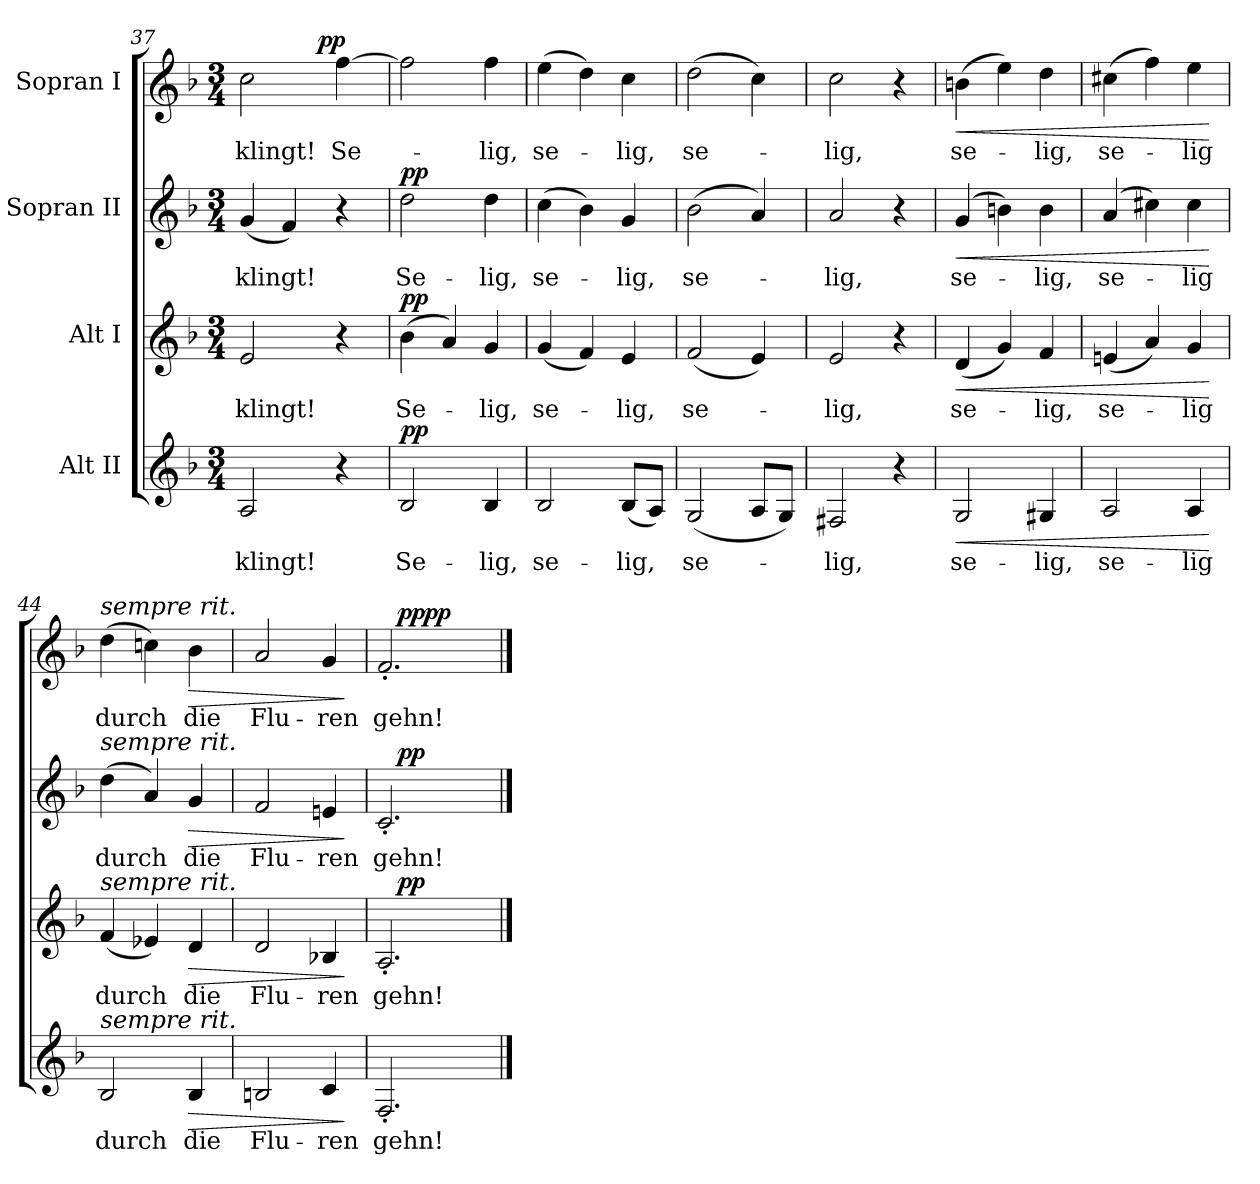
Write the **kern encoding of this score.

**kern	**text	**dynam	**kern	**text	**dynam	**kern	**text	**dynam	**kern	**text	**dynam
*part4	*part4	*part4	*part3	*part3	*part3	*part2	*part2	*part2	*part1	*part1	*part1
*staff4	*staff4	*staff4	*staff3	*staff3	*staff3	*staff2	*staff2	*staff2	*staff1	*staff1	*staff1
*I"Alt II	*	*	*I"Alt I	*	*	*I"Sopran II	*	*	*I"Sopran I	*	*
*clefG2	*	*	*clefG2	*	*	*clefG2	*	*	*clefG2	*	*
*k[b-]	*	*	*k[b-]	*	*	*k[b-]	*	*	*k[b-]	*	*
*F:	*	*	*F:	*	*	*F:	*	*	*F:	*	*
*M3/4	*	*	*M3/4	*	*	*M3/4	*	*	*M3/4	*	*
=37	=37	=37	=37	=37	=37	=37	=37	=37	=37	=37	=37
!	!LO:LY:b	!	!	!LO:LY:b	!	!	!LO:LY:b	!	!	!LO:LY:b	!
*	*	*	*	*	*	*	*	*	*^	*	*
2A/	klingt!	.	2e/	klingt!	.	(<4g/	klingt!	.	2cc\	4..ryy	klingt!	.
.	.	.	.	.	.	4f/)	.	.	.	.	.	.
!	!	!	!	!	!	!	!	!	!	!	!	!LO:DY:a
.	.	.	.	.	.	.	.	.	.	4ryy	.	pp
!	!	!	!	!	!	!	!	!	!	!	!LO:LY:b	!
4r	.	.	4r	.	.	4r	.	.	[<4ff\	.	Se-	.
.	.	.	.	.	.	.	.	.	.	16ryy	.	.
!!LO:LB:g=z
=38	=38	=38	=38	=38	=38	=38	=38	=38	=38	=38	=38	=38
!	!LO:LY:b	!LO:DY:a	!	!LO:LY:b	!LO:DY:a	!	!LO:LY:b	!LO:DY:a	!	!	!	!
*	*	*	*	*	*	*	*	*	*v	*v	*	*
2B-/	Se-	pp	(>4b-\	Se-	pp	2dd\	Se-	pp	2ff\]	.	.
.	.	.	4a/)	.	.	.	.	.	.	.	.
!	!LO:LY:b	!	!	!LO:LY:b	!	!	!LO:LY:b	!	!	!LO:LY:b	!
4B-/	-lig,	.	4g/	-lig,	.	4dd\	-lig,	.	4ff\	-lig,	.
=39	=39	=39	=39	=39	=39	=39	=39	=39	=39	=39	=39
!	!LO:LY:b	!	!	!LO:LY:b	!	!	!LO:LY:b	!	!	!LO:LY:b	!
2B-/	se-	.	(<4g/	se-	.	(>4cc\	se-	.	(>4ee\	se-	.
.	.	.	4f/)	.	.	4b-\)	.	.	4dd\)	.	.
!	!LO:LY:b	!	!	!LO:LY:b	!	!	!LO:LY:b	!	!	!LO:LY:b	!
(<8B-/L	-lig,	.	4e/	-lig,	.	4g/	-lig,	.	4cc\	-lig,	.
8A/J)	.	.	.	.	.	.	.	.	.	.	.
=40	=40	=40	=40	=40	=40	=40	=40	=40	=40	=40	=40
!	!LO:LY:b	!	!	!LO:LY:b	!	!	!LO:LY:b	!	!	!LO:LY:b	!
(<2G/	se-	.	(<2f/	se-	.	(>2b-\	se-	.	(>2dd\	se-	.
8A/L	.	.	4e/)	.	.	4a/)	.	.	4cc\)	.	.
8G/J)	.	.	.	.	.	.	.	.	.	.	.
=41	=41	=41	=41	=41	=41	=41	=41	=41	=41	=41	=41
!	!LO:LY:b	!	!	!LO:LY:b	!	!	!LO:LY:b	!	!	!LO:LY:b	!
2F#X/	-lig,	.	2e/	-lig,	.	2a/	-lig,	.	2cc\	-lig,	.
4r	.	.	4r	.	.	4r	.	.	4r	.	.
=42	=42	=42	=42	=42	=42	=42	=42	=42	=42	=42	=42
!	!LO:LY:b	!LO:HP:b	!	!LO:LY:b	!LO:HP:b	!	!LO:LY:b	!LO:HP:b	!	!LO:LY:b	!LO:HP:b
2G/	se-	<	(<4d/	se-	<	(4g/	se-	<	(>4bn\	se-	<
.	.	.	4g/)	.	.	4bn\)	.	.	4ee\)	.	.
!	!LO:LY:b	!	!	!LO:LY:b	!	!	!LO:LY:b	!	!	!LO:LY:b	!
4G#X/	-lig,	.	4f/	-lig,	.	4b\	-lig,	.	4dd\	-lig,	.
=43	=43	=43	=43	=43	=43	=43	=43	=43	=43	=43	=43
!	!LO:LY:b	!	!	!LO:LY:b	!	!	!LO:LY:b	!	!	!LO:LY:b	!
2A/	se-	.	(<4en/	se-	.	(4a/	se-	.	(>4cc#X\	se-	.
.	.	.	4a/)	.	.	4cc#X\)	.	.	4ff\)	.	.
!	!LO:LY:b	!	!	!LO:LY:b	!	!	!LO:LY:b	!	!	!LO:LY:b	!
4A/	-lig	.	4g/	-lig	.	4cc#\	-lig	.	4ee\	-lig	.
.	.	[	.	.	[	.	.	[	.	.	[
=44	=44	=44	=44	=44	=44	=44	=44	=44	=44	=44	=44
!	!	!	!	!	!	!	!	!	!LO:TX:a:i:t=sempre rit.	!	!
!	!	!	!	!	!	!LO:TX:a:i:t=sempre rit.	!	!	!	!	!
!	!	!	!LO:TX:a:i:t=sempre rit.	!	!	!	!	!	!	!	!
!LO:TX:a:i:t=sempre rit.	!	!	!	!	!	!	!	!	!	!	!
!	!LO:LY:b	!	!	!LO:LY:b	!	!	!LO:LY:b	!	!	!LO:LY:b	!
2B-/	durch	.	(<4f/	durch	.	(>4dd\	durch	.	(>4dd\	durch	.
.	.	.	4e-X/)	.	.	4a/)	.	.	4ccn\)	.	.
!	!LO:LY:b	!LO:HP:b	!	!LO:LY:b	!LO:HP:b	!	!LO:LY:b	!LO:HP:b	!	!LO:LY:b	!LO:HP:b
4B-/	die	>	4d/	die	>	4g/	die	>	4b-\	die	>
=45	=45	=45	=45	=45	=45	=45	=45	=45	=45	=45	=45
!	!LO:LY:b	!	!	!LO:LY:b	!	!	!LO:LY:b	!	!	!LO:LY:b	!
2Bn/	Flu-	.	2d/	Flu-	.	2f/	Flu-	.	2a/	Flu-	.
!	!LO:LY:b	!	!	!LO:LY:b	!	!	!LO:LY:b	!	!	!LO:LY:b	!
4c/	-ren	.	4B-X/	-ren	.	4en/	-ren	.	4g/	-ren	.
.	.	]	.	.	]	.	.	]	.	.	]
=46	=46	=46	=46	=46	=46	=46	=46	=46	=46	=46	=46
!	!LO:LY:b	!	!	!LO:LY:b	!	!	!LO:LY:b	!	!	!LO:LY:b	!
*	*	*	*^	*	*	*^	*	*	*^	*	*
2.F'</	gehn!	.	2.A'</	16ryy	gehn!	.	2.c'</	16ryy	gehn!	.	2.f'</	16ryy	gehn!	.
!	!	!	!	!	!	!LO:DY:b	!	!	!	!LO:DY:b	!	!	!	!LO:DY:a
!	!	!	!	!	!	!	!	!	!	!	!	!	!	!LO:DY:n=1:b
.	.	.	.	2ryy	.	pp	.	2ryy	.	pp	.	2ryy	.	pp pp
.	.	.	.	8.ryy	.	.	.	8.ryy	.	.	.	8.ryy	.	.
*	*	*	*v	*v	*	*	*	*	*	*	*v	*v	*	*
*	*	*	*	*	*	*v	*v	*	*	*	*	*
==	==	==	==	==	==	==	==	==	==	==	==
*-	*-	*-	*-	*-	*-	*-	*-	*-	*-	*-	*-
